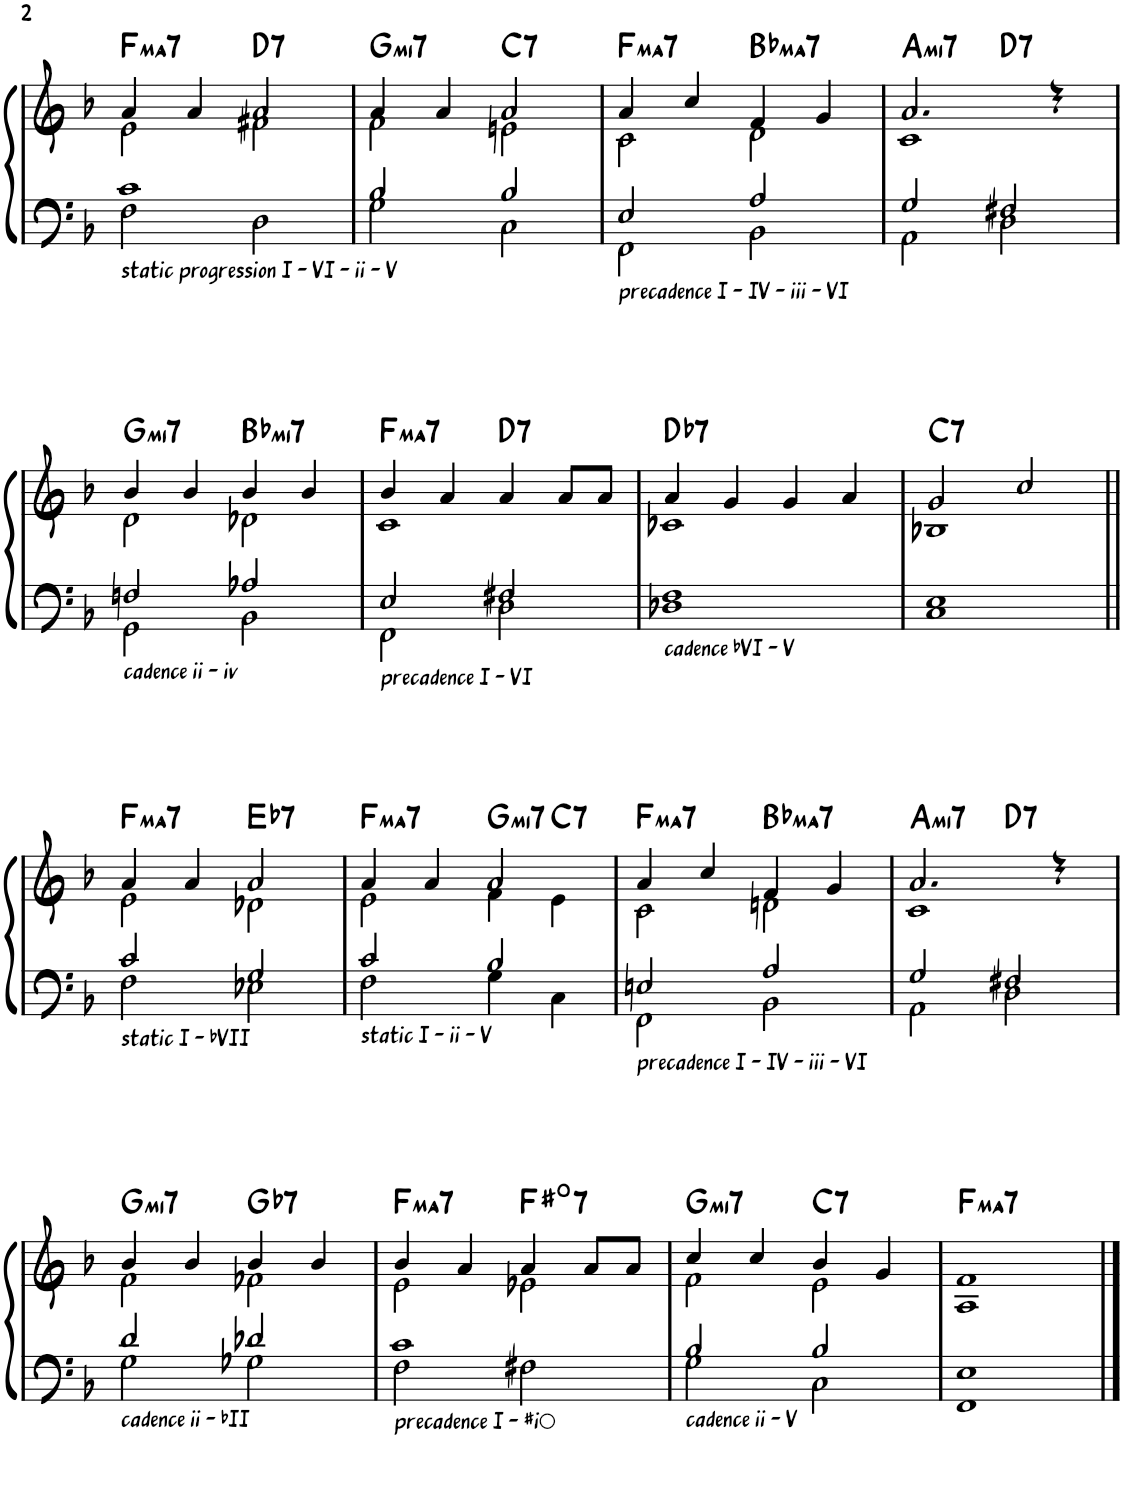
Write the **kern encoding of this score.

**kern	**kern	**harte
*part1	*part1	*part1
*staff2	*staff1	*
*I"Piano	*	*
*I'Pno.	*	*
!!LO:PB:g=z
*clefF4	*clefG2	*
*k[b-]	*k[b-]	*
*M4/4	*M4/4	*
=17	=17	=17
*^	*^	*
!LO:TX:b:t=static progression I - VI - ii - V	!	!	!	!LO:H:kt=ma7
1c	2F\	4a/	2e\	F:maj7
.	.	4a/	.	.
!	!	!	!	!LO:H:kt=7
.	2D\	2a/	2f#X\	D:7
=18	=18	=18	=18	=18
!	!	!	!	!LO:H:kt=mi7
2B-/	2G\	4a/	2f\	G:min7
.	.	4a/	.	.
!	!	!	!	!LO:H:kt=7
2B-/	2C\	2a/	2en\	C:7
=19	=19	=19	=19	=19
!LO:TX:b:t=precadence I - IV - iii - VI	!	!	!	!LO:H:kt=ma7
2E/	2FF\	4a/	2c\	F:maj7
.	.	4cc/	.	.
!	!	!	!	!LO:H:kt=ma7
2A/	2BB-\	4f/	2d\	Bb:maj7
.	.	4g/	.	.
=20	=20	=20	=20	=20
!	!	!	!	!LO:H:kt=mi7
*	*	*	*^	*
2G/	2AA\	2.a/	1c	2ryy	A:min7
!	!	!	!	!	!LO:H:kt=7
2F#X/	2D\	.	.	2ryy	D:7
.	.	4r	.	.	.
!!LO:LB:g=z
=21	=21	=21	=21	=21	=21
!LO:TX:b:t=cadence ii - iv	!	!	!	!	!LO:H:kt=mi7
*	*	*	*v	*v	*
2Fn/	2GG\	4b-/	2d\	G:min7
.	.	4b-/	.	.
!	!	!	!	!LO:H:kt=mi7
2A-X/	2BB-\	4b-/	2d-X\	Bb:min7
.	.	4b-/	.	.
=22	=22	=22	=22	=22
!LO:TX:b:t=precadence I - VI	!	!	!	!LO:H:kt=ma7
2E/	2FF\	4b-/	1c	F:maj7
.	.	4a/	.	.
!	!	!	!	!LO:H:kt=7
2F#X/	2D\	4a/	.	D:7
.	.	8a/L	.	.
.	.	8a/J	.	.
=23	=23	=23	=23	=23
!LO:TX:b:t=cadence ♭VI - V	!	!	!	!LO:H:kt=7
1F	1D-X	4a/	1c-X	Db:7
.	.	4g/	.	.
.	.	4g/	.	.
.	.	4a/	.	.
=24	=24	=24	=24	=24
!	!	!	!	!LO:H:kt=7
1E	1C	2g/	1B-X	C:7
.	.	2cc/	.	.
!!LO:LB:g=z	!!
=25||	=25||	=25||	=25||	=25||
!LO:TX:b:t=static I - ♭VII	!	!	!	!LO:H:kt=ma7
2c/	2F\	4a/	2e\	F:maj7
.	.	4a/	.	.
!	!	!	!	!LO:H:kt=7
2G/	2E-X\	2a/	2d-X\	Eb:7
=26	=26	=26	=26	=26
!LO:TX:b:t=static I - ii - V	!	!	!	!LO:H:kt=ma7
2c/	2F\	4a/	2e\	F:maj7
.	.	4a/	.	.
!	!	!	!	!LO:H:kt=mi7
2B-/	4G\	2a/	4f\	G:min7
!	!	!	!	!LO:H:kt=7
.	4C\	.	4e\	C:7
=27	=27	=27	=27	=27
!LO:TX:b:t=precadence I - IV - iii - VI	!	!	!	!LO:H:kt=ma7
2En/	2FF\	4a/	2c\	F:maj7
.	.	4cc/	.	.
!	!	!	!	!LO:H:kt=ma7
2A/	2BB-\	4f/	2dn\	Bb:maj7
.	.	4g/	.	.
=28	=28	=28	=28	=28
!	!	!	!	!LO:H:kt=mi7
*	*	*	*^	*
2G/	2AA\	2.a/	1c	2ryy	A:min7
!	!	!	!	!	!LO:H:kt=7
2F#X/	2D\	.	.	2ryy	D:7
.	.	4r	.	.	.
!!LO:LB:g=z
=29	=29	=29	=29	=29	=29
!LO:TX:b:t=cadence ii - ♭II	!	!	!	!	!LO:H:kt=mi7
*	*	*	*v	*v	*
2d/	2G\	4b-/	2f\	G:min7
.	.	4b-/	.	.
!	!	!	!	!LO:H:kt=7
2d-X/	2G-X\	4b-/	2f-X\	Gb:7
.	.	4b-/	.	.
=30	=30	=30	=30	=30
!LO:TX:b:t=precadence I - ♯i	!	!	!	!
!	!	!	!	!LO:H:kt=ma7
1c	2F\	4b-/	2e\	F:maj7
.	.	4a/	.	.
!	!	!	!	!LO:H:kt=7
.	2F#X\	4a/	2e-X\	F#:dim7
.	.	8a/L	.	.
.	.	8a/J	.	.
=31	=31	=31	=31	=31
!LO:TX:b:t=cadence ii - V	!	!	!	!LO:H:kt=mi7
2B-/	2G\	4cc/	2f\	G:min7
.	.	4cc/	.	.
!	!	!	!	!LO:H:kt=7
2B-/	2C\	4b-/	2e\	C:7
.	.	4g/	.	.
=32	=32	=32	=32	=32
!	!	!	!	!LO:H:kt=ma7
1E	1FF	1f	1A	F:maj7
*v	*v	*	*	*
*	*v	*v	*
==	==	==
*-	*-	*-
